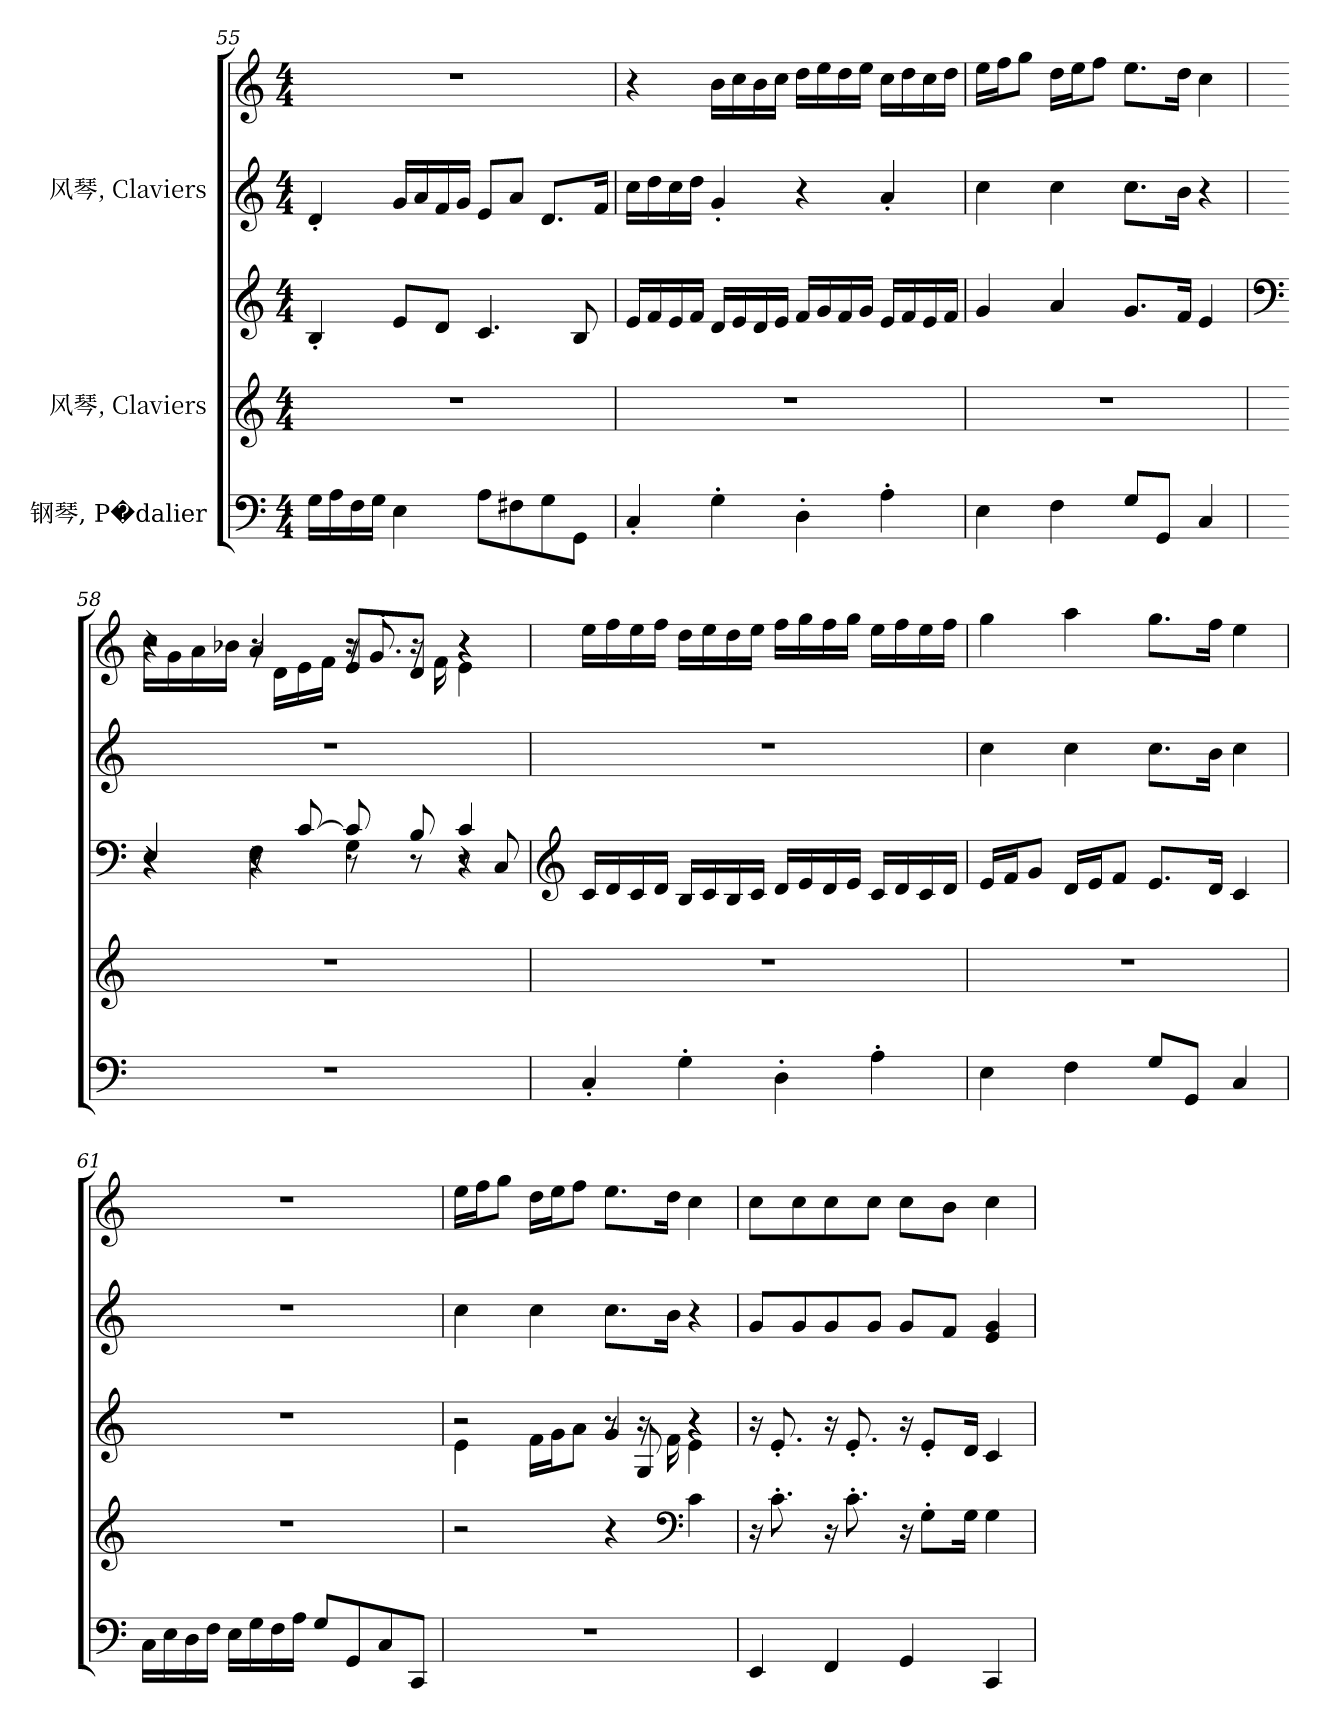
**kern	**kern	**kern	**kern	**kern
*part3	*part2	*part2	*part1	*part1
*staff5	*staff4	*staff3	*staff2	*staff1
*I"钢琴, P�dalier	*I"风琴, Claviers	*	*I"风琴, Claviers	*
*clefF4	*clefG2	*clefG2	*clefG2	*clefG2
*k[]	*k[]	*k[]	*k[]	*k[]
*M4/4	*M4/4	*M4/4	*M4/4	*M4/4
=55	=55	=55	=55	=55
16G\LL	1r	4B'/	4d'/	1r
16A\	.	.	.	.
16F\	.	.	.	.
16G\JJ	.	.	.	.
4E\	.	8e/L	16g/LL	.
.	.	.	16a/	.
.	.	8d/J	16f/	.
.	.	.	16g/JJ	.
8A\L	.	4.c/	8e/L	.
8F#X\	.	.	8a/J	.
8G\	.	.	8.d/L	.
8GG\J	.	8B/	.	.
.	.	.	16f/Jk	.
!!LO:PB:g=z
=56	=56	=56	=56	=56
4C'/	1r	16e/LL	16cc\LL	4r
.	.	16f/	16dd\	.
.	.	16e/	16cc\	.
.	.	16f/JJ	16dd\JJ	.
4G'\	.	16d/LL	4g'/	16b\LL
.	.	16e/	.	16cc\
.	.	16d/	.	16b\
.	.	16e/JJ	.	16cc\JJ
4D'\	.	16f/LL	4r	16dd\LL
.	.	16g/	.	16ee\
.	.	16f/	.	16dd\
.	.	16g/JJ	.	16ee\JJ
4A'\	.	16e/LL	4a'/	16cc\LL
.	.	16f/	.	16dd\
.	.	16e/	.	16cc\
.	.	16f/JJ	.	16dd\JJ
=57	=57	=57	=57	=57
4E\	1r	4g/	4cc\	16ee\LL
.	.	.	.	16ff\J
.	.	.	.	8gg\J
4F\	.	4a/	4cc\	16dd\LL
.	.	.	.	16ee\J
.	.	.	.	8ff\J
8G/L	.	8.g/L	8.cc\L	8.ee\L
8GG/J	.	.	.	.
.	.	16f/Jk	16b\Jk	16dd\Jk
4C/	.	4e/	4r	4cc\
=58	=58	=58	=58	=58
*	*	*clefF4	*	*
*	*	*^	*	*^
*	*	*	*^	*	*	*^
1r	1r	4r	4r	4E/	1r	2r	16cc\LL	4r
.	.	.	.	.	.	.	16g\	.
.	.	.	.	.	.	.	16a\	.
.	.	.	.	.	.	.	16b-X\JJ	.
.	.	8r	4F\	4r	.	.	16r	4a/
.	.	.	.	.	.	.	16d\LL	.
.	.	[8c/	.	.	.	.	16e\	.
.	.	.	.	.	.	.	16f\JJ	.
.	.	8c/]	4G\	8r	.	16r	8r	8e/L
.	.	.	.	.	.	8.g'/	.	.
.	.	8r	.	8B/	.	.	16r	8d/J
.	.	.	.	.	.	.	16f\	.
.	.	4c/	4r	8r	.	4r	4e\	4r
.	.	.	.	8C/	.	.	.	.
*	*	*v	*v	*v	*	*v	*v	*v
!!LO:LB:g=z
=59	=59	=59	=59	=59
*	*	*clefG2	*	*
4C'/	1r	16c/LL	1r	16ee\LL
.	.	16d/	.	16ff\
.	.	16c/	.	16ee\
.	.	16d/JJ	.	16ff\JJ
4G'\	.	16B/LL	.	16dd\LL
.	.	16c/	.	16ee\
.	.	16B/	.	16dd\
.	.	16c/JJ	.	16ee\JJ
4D'\	.	16d/LL	.	16ff\LL
.	.	16e/	.	16gg\
.	.	16d/	.	16ff\
.	.	16e/JJ	.	16gg\JJ
4A'\	.	16c/LL	.	16ee\LL
.	.	16d/	.	16ff\
.	.	16c/	.	16ee\
.	.	16d/JJ	.	16ff\JJ
=60	=60	=60	=60	=60
4E\	1r	16e/LL	4cc\	4gg\
.	.	16f/J	.	.
.	.	8g/J	.	.
4F\	.	16d/LL	4cc\	4aa\
.	.	16e/J	.	.
.	.	8f/J	.	.
8G/L	.	8.e/L	8.cc\L	8.gg\L
8GG/J	.	.	.	.
.	.	16d/Jk	16b\Jk	16ff\Jk
4C/	.	4c/	4cc\	4ee\
=61	=61	=61	=61	=61
16C\LL	1r	1r	1r	1r
16E\	.	.	.	.
16D\	.	.	.	.
16F\JJ	.	.	.	.
16E\LL	.	.	.	.
16G\	.	.	.	.
16F\	.	.	.	.
16A\JJ	.	.	.	.
8G/L	.	.	.	.
8GG/	.	.	.	.
8C/	.	.	.	.
8CC/J	.	.	.	.
!!LO:PB:g=z
=62	=62	=62	=62	=62
*	*	*^	*	*
*	*	*	*^	*	*
1r	2r	2r	4e\	2r	4cc\	16ee\LL
.	.	.	.	.	.	16ff\J
.	.	.	.	.	.	8gg\J
.	.	.	16f\LL	.	4cc\	16dd\LL
.	.	.	16g\J	.	.	16ee\J
.	.	.	8a\J	.	.	8ff\J
.	4r	4g/	8r	8r	8.cc\L	8.ee\L
.	.	.	16r	8G/	.	.
.	.	.	16f\	.	16b\Jk	16dd\Jk
*	*clefF4	*	*	*	*	*
.	4c\	4r	4e\	4r	4r	4cc\
*	*	*v	*v	*v	*	*
=63	=63	=63	=63	=63
4EE/	16r	16r	8g/L	8cc\L
.	8.c'\	8.e'/	.	.
.	.	.	8g/	8cc\
4FF/	16r	16r	8g/	8cc\
.	8.c'\	8.e'/	.	.
.	.	.	8g/J	8cc\J
4GG/	16r	16r	8g/L	8cc\L
.	8G'\L	8e'/L	.	.
.	.	.	8f/J	8b\J
.	16G\Jk	16d/Jk	.	.
4CC/	4G\	4c/	4e/ 4g/	4cc\
=	=	=	=	=
*-	*-	*-	*-	*-
